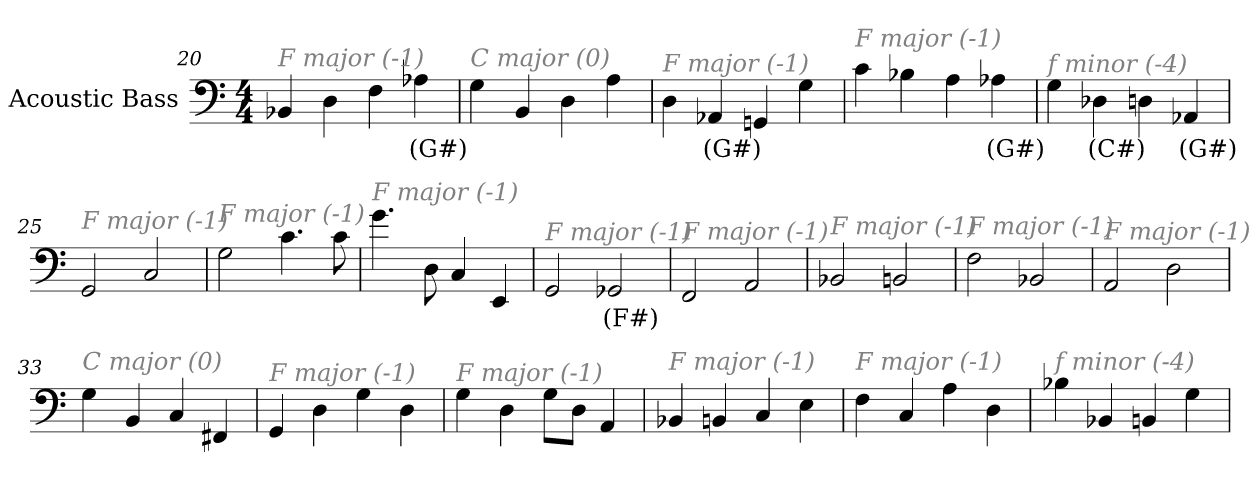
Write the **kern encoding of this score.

**kern	**text
*part1	*part1
*staff1	*staff1
*I"Acoustic Bass	*
*clefF4	*
*ITrd7c12	*
*k[]	*
*C:	*
*M4/4	*
=20	=20
!LO:TX:i:color=#808080:t=F major (-1)	!
4BBB-X	.
4DD	.
4FF	.
4AA-Xi	(G#)
=21	=21
!LO:TX:i:color=#808080:t=C major (0)	!
4GG	.
4BBB	.
4DD	.
4AA	.
=22	=22
!LO:TX:i:color=#808080:t=F major (-1)	!
4DD	.
4AAA-Xi	(G#)
4GGGn	.
4GG	.
=23	=23
!LO:TX:i:color=#808080:t=F major (-1)	!
4C	.
4BB-X	.
4AA	.
4AA-Xi	(G#)
=24	=24
!LO:TX:i:color=#808080:t=f minor (-4)	!
4GG	.
4DD-Xi	(C#)
4DD	.
4AAA-Xi	(G#)
=25	=25
!LO:TX:i:color=#808080:t=F major (-1)	!
2GGG	.
2CC	.
=26	=26
!LO:TX:i:color=#808080:t=F major (-1)	!
2GG	.
4.C	.
8C	.
=27	=27
!LO:TX:i:color=#808080:t=F major (-1)	!
4.G	.
8DD	.
4CC	.
4EEE	.
=28	=28
!LO:TX:i:color=#808080:t=F major (-1)	!
2GGG	.
2GGG-Xi	(F#)
=29	=29
!LO:TX:i:color=#808080:t=F major (-1)	!
2FFF	.
2AAA	.
=30	=30
!LO:TX:i:color=#808080:t=F major (-1)	!
2BBB-X	.
2BBBn	.
=31	=31
!LO:TX:i:color=#808080:t=F major (-1)	!
2FF	.
2BBB-X	.
=32	=32
!LO:TX:i:color=#808080:t=F major (-1)	!
2AAA	.
2DD	.
=33	=33
!LO:TX:i:color=#808080:t=C major (0)	!
4GG	.
4BBB	.
4CC	.
4FFF#X	.
=34	=34
!LO:TX:i:color=#808080:t=F major (-1)	!
4GGG	.
4DD	.
4GG	.
4DD	.
=35	=35
!LO:TX:i:color=#808080:t=F major (-1)	!
4GG	.
4DD	.
8GGL	.
8DDJ	.
4AAA	.
=36	=36
!LO:TX:i:color=#808080:t=F major (-1)	!
4BBB-X	.
4BBBn	.
4CC	.
4EE	.
=37	=37
!LO:TX:i:color=#808080:t=F major (-1)	!
4FF	.
4CC	.
4AA	.
4DD	.
=38	=38
!LO:TX:i:color=#808080:t=f minor (-4)	!
4BB-X	.
4BBB-X	.
4BBBn	.
4GG	.
=	=
*-	*-
